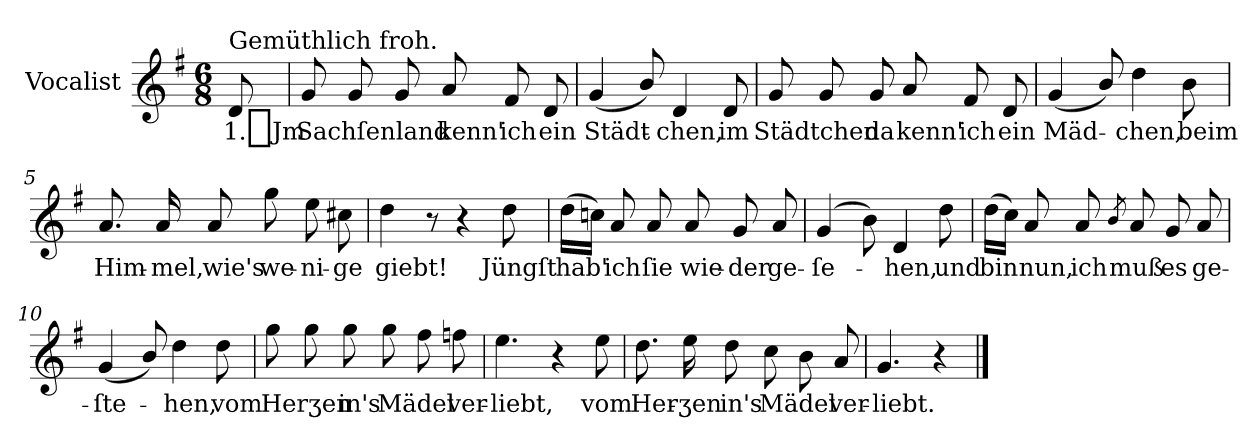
**kern	**text
*part1	*part1
*staff1	*staff1
*I"Vocalist	*
*clefG2	*
*k[f#]	*
*G:	*
*M6/8	*
=	=
!LO:TX:a:t=Gemüthlich froh.	!
8d	1._Jm
=1	=1
8g	Sachſenland
8g	.
8g	.
8a	kenn'
8f#	ich
8d	ein
=2	=2
(4g	Städt-
8b/)	.
4d	-chen,
8d	im
=3	=3
8g	Städtchen
8g	.
8g	da
8a	kenn'
8f#	ich
8d	ein
=4	=4
(4g	Mäd-
8b/)	.
4dd	-chen,
8b	beim
=5	=5
8.a	Him-
16a	mel,
8a	wie's
8gg	we-
8ee	-ni-
8cc#X	-ge
=6	=6
4dd	giebt!
8r	.
4r	.
8dd	Jüngſt
=7	=7
(16ddLL	hab'
16ccnJJ)	.
8a	ich
8a	ſie
8a	wie-
8g	-der
8a	ge-
=8	=8
(4g	-ſe-
8b)	.
4d	-hen,
8dd	und
=9	=9
(16ddLL	bin
16ccJJ)	.
8a	nun,
8a	ich
8qb	.
8a	muß
8g	es
8a	ge-
=10	=10
(4g	-ſte-
8b/)	.
4dd	-hen,
8dd	vom
=11	=11
8gg	Herʒen
8gg	.
8gg	in's
8gg	Mädel
8ff#	.
8ffn	ver-
=12	=12
4.ee	-liebt,
4r	.
8ee	vom
=13	=13
8.dd	Her-
16ee	-ʒen
8dd	in's
8cc	Mädel
8b	.
8a	ver-
=14	=14
4.g	-liebt.
4r	.
==	==
*-	*-
